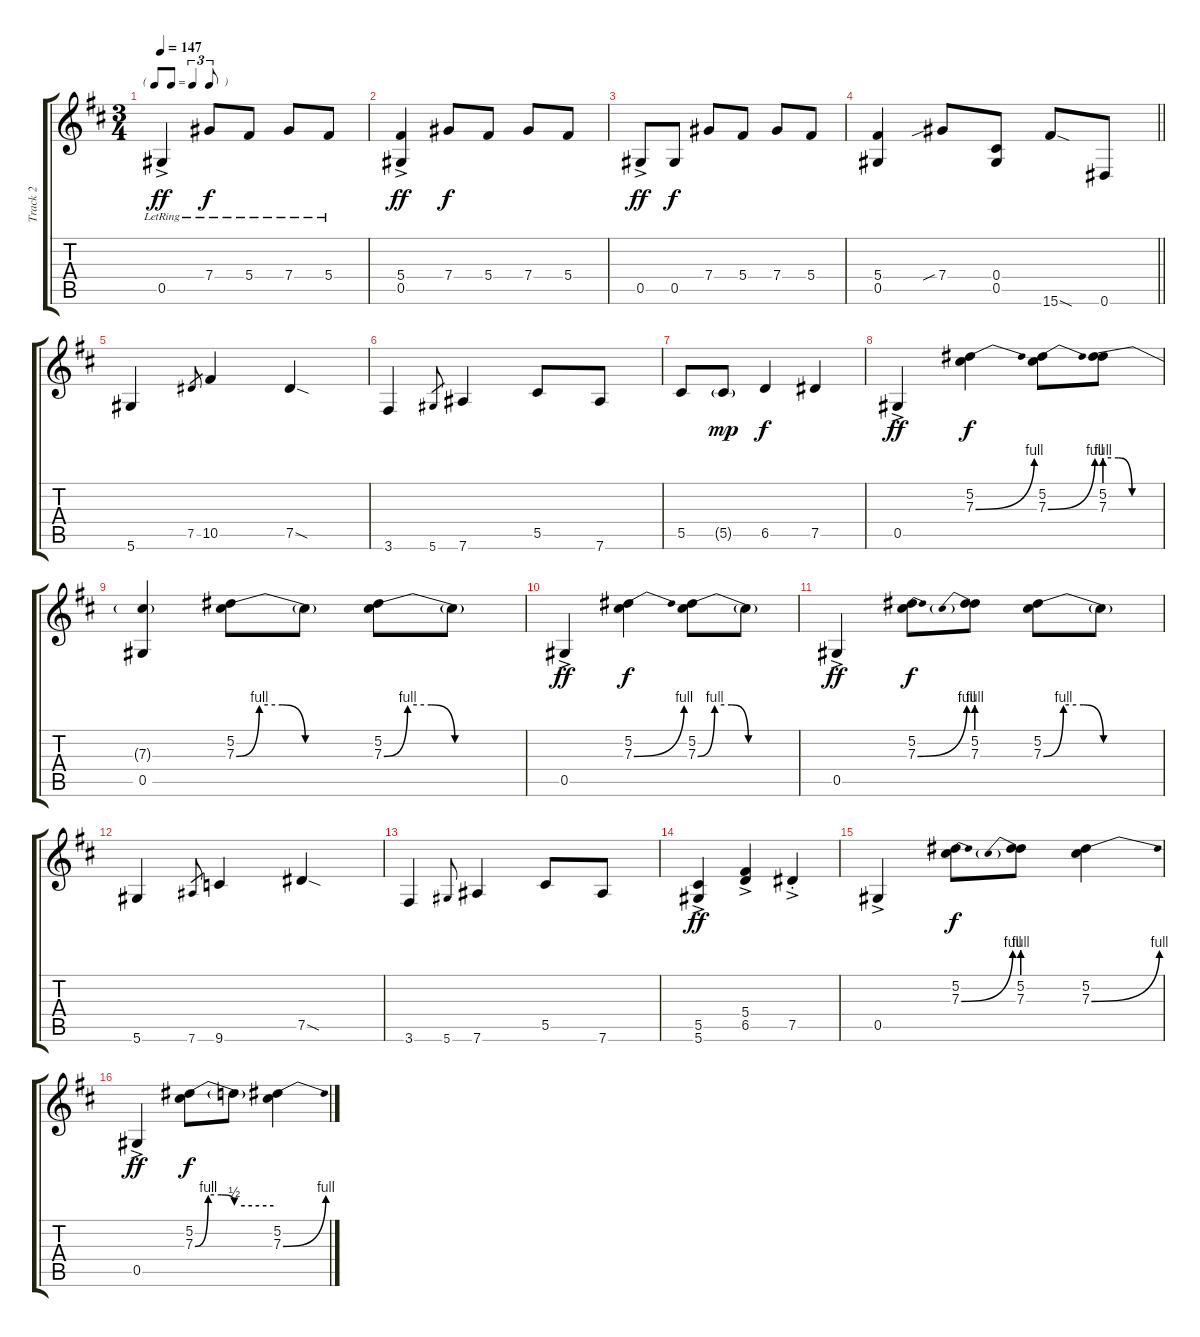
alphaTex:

\track ("Track 2" "Track 2") {instrument distortionguitar}
\staff {score tabs}
\tuning (Eb4 Bb3 Gb3 Db3 Ab2 Eb2) {hide}
\ts (3 4)
\tf triplet8th
\tempo 147
\clef g2
\ks d
0.5{ac lr}.4{dy ff} 7.4{lr}.8{dy f} 5.4{lr}.8 7.4{lr}.8 5.4{lr}.8 |
(5.4 0.5{ac}).4{dy ff} 7.4.8{dy f} 5.4.8 7.4.8 5.4.8 |
0.5{ac}.8{dy ff} 0.5.8{dy f} 7.4.8 5.4.8 7.4.8 5.4.8 |
\barLineRight lightlight
(5.4 0.5).4 7.4{sib}.8 (0.4 0.5).8 15.6{sod}.8 0.6.8 |
5.6.4 7.5.8{gr} 10.5.4 7.5{sod}.4 |
3.6.4 5.6.8{gr} 7.6.4 5.5.8 7.6.8 |
5.5.8 5.5{g}.8{dy mp} 6.5.4{dy f} 7.5.4 |
0.5{ac}.4{dy ff} (5.2 7.3{be (bend 0 0 60 4)}).4{dy f} (5.2 7.3{be (bend 0 0 60 4)}).8 (5.2 7.3{be (custom 0 4 15 4 30 0 60 0)}).8 |
(7.3{t} 0.5).4 (5.2 7.3{be (custom 0 0 10 4 20 4 30 0 60 0)}).8 7.3{t}.8 (5.2 7.3{be (custom 0 0 10 4 20 4 30 0 60 0)}).8 7.3{t}.8 |
0.5{ac}.4{dy ff} (5.2 7.3{be (bend 0 0 60 4)}).4{dy f} (5.2 7.3{be (custom 0 0 10 4 20 4 30 0 60 0)}).8 7.3{t}.8 |
0.5{ac}.4{dy ff} (5.2 7.3{be (bend 0 0 60 4)}).8{dy f} (5.2 7.3{be (prebend 0 4 60 4)}).8 (5.2 7.3{be (custom 0 0 10 4 20 4 30 0 60 0)}).8 7.3{t}.8 |
5.6.4 7.6.8{gr} 9.6.4 7.5{sod}.4 |
3.6.4 5.6.8{gr onbeat} 7.6.4 5.5.8 7.6.8 |
(5.5{ac} 5.6).4{dy ff} (5.4 6.5{ac}).4 7.5{ac st}.4 |
0.5{ac}.4 (5.2 7.3{be (bend 0 0 60 4)}).8{dy f} (5.2 7.3{be (prebend 0 4 60 4)}).8 (5.2 7.3{be (bend 0 0 60 4)}).4 |
0.5{ac}.4{dy ff} (5.2 7.3{be (custom 0 0 10 4 20 4 30 2 60 2)}).8{dy f} 7.3{t}.8 (5.2 7.3{be (bend 0 0 60 4)}).4
